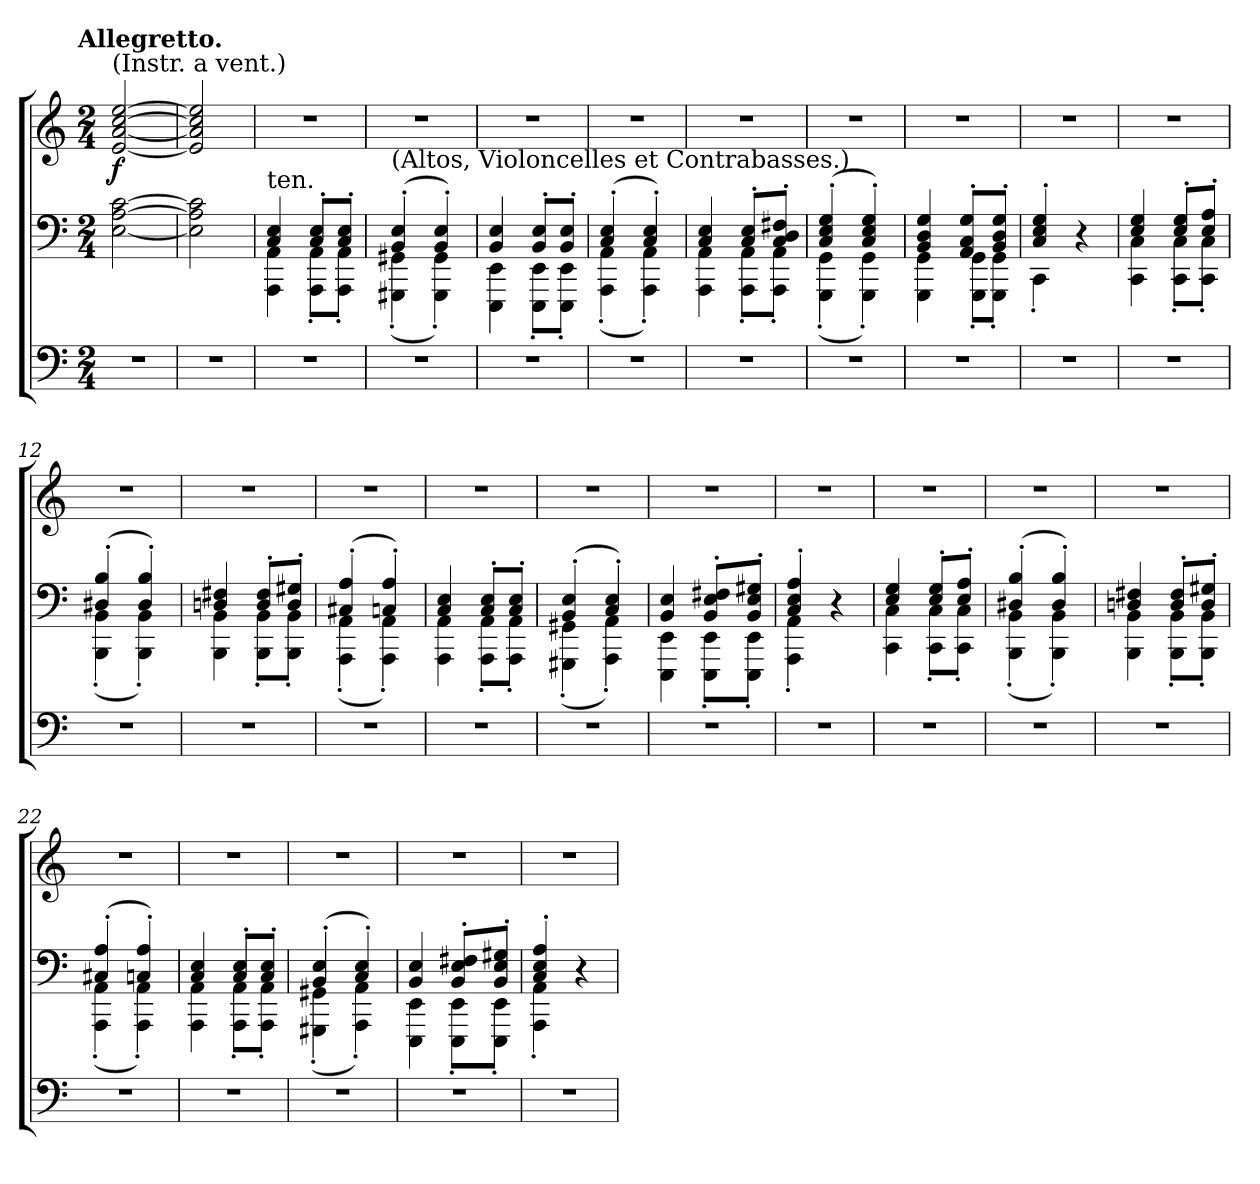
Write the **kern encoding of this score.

**kern	**kern	**kern	**dynam
*part1	*part1	*part1	*part1
*staff3	*staff2	*staff1	*staff1/2/3
*clefF4	*clefF4	*clefG2	*
*k[]	*k[]	*k[]	*
!!LO:TX:omd:t=Allegretto.
*M2/4	*M2/4	*M2/4	*
=1	=1	=1	=1
!	!	!LO:TX:a:t=(Instr. a vent.)	!
!	!	!	!LO:DY:b
2r	[2E\ [2A\ [2c\	[2e/ [2a/ [2cc/ [2ee/	f
=2	=2	=2	=2
2r	2E]\ 2A]\ 2c]\	2e]/ 2a]/ 2cc]/ 2ee]/	.
=3	=3	=3	=3
*	*^	*	*
!	!LO:TX:a:t=ten.	!	!	!
2r	4C/ 4E/	4AAA\ 4AA\	2r	.
.	8C'/ 8E'/L	8AAA'\ 8AA'\L	.	.
.	8C'/ 8E'/J	8AAA'\ 8AA'\J	.	.
=4	=4	=4	=4	=4
!	!LO:TX:a:t=(Altos, Violoncelles et Contrabasses.)	!	!	!
2r	(>4BB'/ 4E'/	(<4GGG#X'\ 4GG#X'\	2r	.
.	4BB'/ 4E'/)	4GGG#'\ 4GG#'\)	.	.
=5	=5	=5	=5	=5
2r	4BB/ 4E/	4EEE\ 4EE\	2r	.
.	8BB'/ 8E'/L	8EEE'\ 8EE'\L	.	.
.	8BB'/ 8E'/J	8EEE'\ 8EE'\J	.	.
=6	=6	=6	=6	=6
2r	(>4C'/ 4E'/	(<4AAA'\ 4AA'\	2r	.
.	4C'/ 4E'/)	4AAA'\ 4AA'\)	.	.
=7	=7	=7	=7	=7
2r	4C/ 4E/	4AAA\ 4AA\	2r	.
.	8C'/ 8E'/L	8AAA'\ 8AA'\L	.	.
.	8C'/ 8D'/ 8F#X'/J	8AAA'\ 8AA'\J	.	.
=8	=8	=8	=8	=8
2r	(>4C'/ 4E'/ 4G'/	(<4GGG'\ 4GG'\	2r	.
.	4C'/ 4E'/ 4G'/)	4GGG'\ 4GG'\)	.	.
=9	=9	=9	=9	=9
2r	4BB/ 4D/ 4G/	4GGG\ 4GG\	2r	.
.	8AA'/ 8C'/ 8G'/L	8GGG'\ 8GG'\L	.	.
.	8BB'/ 8D'/ 8G'/J	8GGG'\ 8GG'\J	.	.
=10	=10	=10	=10	=10
2r	4C'/ 4E'/ 4G'/	4CC'\	2r	.
.	4r	4ryy	.	.
=11	=11	=11	=11	=11
2r	4E/ 4G/	4CC\ 4C\	2r	.
.	8E'/ 8G'/L	8CC'\ 8C'\L	.	.
.	8E'/ 8A'/J	8CC'\ 8C'\J	.	.
=12	=12	=12	=12	=12
2r	(>4D#X'/ 4B'/	(<4BBB'\ 4BB'\	2r	.
.	4D#'/ 4B'/)	4BBB'\ 4BB'\)	.	.
=13	=13	=13	=13	=13
2r	4Dn/ 4F#X/	4BBB\ 4BB\	2r	.
.	8D'/ 8F#'/L	8BBB'\ 8BB'\L	.	.
.	8D'/ 8G#X'/J	8BBB'\ 8BB'\J	.	.
=14	=14	=14	=14	=14
2r	(>4C#X'/ 4A'/	(<4AAA'\ 4AA'\	2r	.
.	4Cn'/ 4A'/)	4AAA'\ 4AA'\)	.	.
=15	=15	=15	=15	=15
2r	4C/ 4E/	4AAA\ 4AA\	2r	.
.	8C'/ 8E'/L	8AAA'\ 8AA'\L	.	.
.	8C'/ 8E'/J	8AAA'\ 8AA'\J	.	.
=16	=16	=16	=16	=16
2r	(>4BB'/ 4E'/	(<4GGG#X'\ 4GG#X'\	2r	.
.	4C'/ 4E'/)	4AAA'\ 4AA'\)	.	.
=17	=17	=17	=17	=17
2r	4BB/ 4E/	4EEE\ 4EE\	2r	.
.	8BB'/ 8E'/ 8F#X'/L	8EEE'\ 8EE'\L	.	.
.	8BB'/ 8E'/ 8G#X'/J	8EEE'\ 8EE'\J	.	.
=18	=18	=18	=18	=18
2r	4C'/ 4E'/ 4A'/	4AAA'\ 4AA'\	2r	.
.	4r	4ryy	.	.
=19	=19	=19	=19	=19
2r	4E/ 4G/	4CC\ 4C\	2r	.
.	8E'/ 8G'/L	8CC'\ 8C'\L	.	.
.	8E'/ 8A'/J	8CC'\ 8C'\J	.	.
=20	=20	=20	=20	=20
2r	(>4D#X'/ 4B'/	(<4BBB'\ 4BB'\	2r	.
.	4D#'/ 4B'/)	4BBB'\ 4BB'\)	.	.
=21	=21	=21	=21	=21
2r	4Dn/ 4F#X/	4BBB\ 4BB\	2r	.
.	8D'/ 8F#'/L	8BBB'\ 8BB'\L	.	.
.	8D'/ 8G#X'/J	8BBB'\ 8BB'\J	.	.
=22	=22	=22	=22	=22
2r	(>4C#X'/ 4A'/	(<4AAA'\ 4AA'\	2r	.
.	4Cn'/ 4A'/)	4AAA'\ 4AA'\)	.	.
=23	=23	=23	=23	=23
2r	4C/ 4E/	4AAA\ 4AA\	2r	.
.	8C'/ 8E'/L	8AAA'\ 8AA'\L	.	.
.	8C'/ 8E'/J	8AAA'\ 8AA'\J	.	.
=24	=24	=24	=24	=24
2r	(>4BB'/ 4E'/	(<4GGG#X'\ 4GG#X'\	2r	.
.	4C'/ 4E'/)	4AAA'\ 4AA'\)	.	.
=25	=25	=25	=25	=25
2r	4BB/ 4E/	4EEE\ 4EE\	2r	.
.	8BB'/ 8E'/ 8F#X'/L	8EEE'\ 8EE'\L	.	.
.	8BB'/ 8E'/ 8G#X'/J	8EEE'\ 8EE'\J	.	.
=26	=26	=26	=26	=26
2r	4C'/ 4E'/ 4A'/	4AAA'\ 4AA'\	2r	.
.	4r	4ryy	.	.
*	*v	*v	*	*
=	=	=	=
*-	*-	*-	*-
